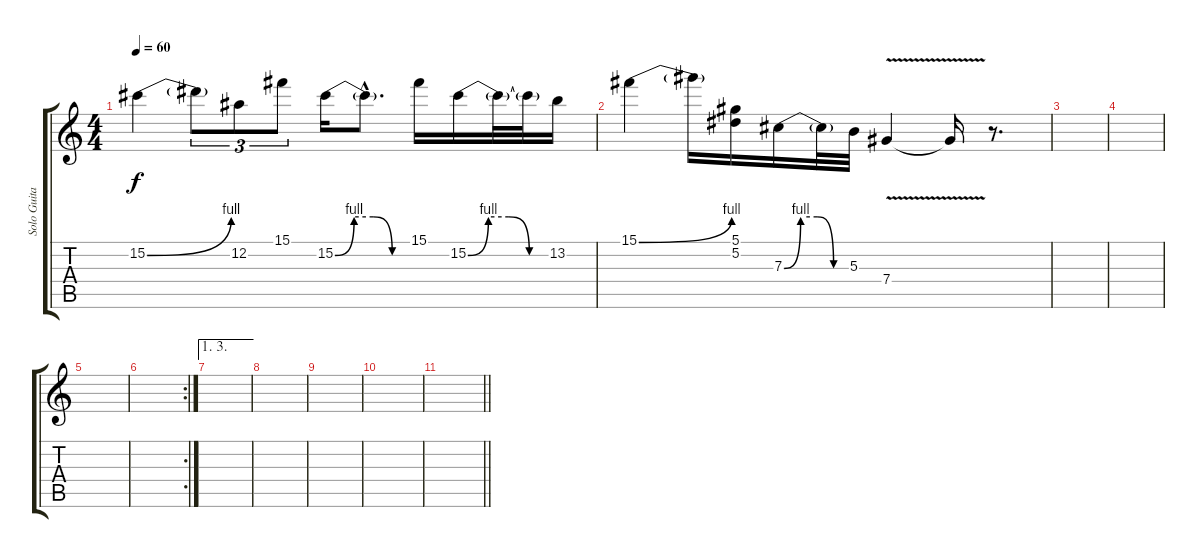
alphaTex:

\track ("Solo Guitar" "Solo Guita") {instrument distortionguitar}
\staff {score tabs}
\tuning (Eb4 Bb3 Gb3 Db3 Ab2 Eb2) {hide}
\ts (4 4)
\tempo 60
\clef g2
\ks c
15.2{be (bend 0 0 60 4)}.4{dy f} 15.2{t}.8{tu (3 2)} 12.2.8{tu (3 2)} 15.1.8{tu (3 2)} 15.2{be (custom 0 0 15 4 30 4 45 0 60 0)}.16 15.2{hac t}.8{d} 15.1.16 15.2{be (custom 0 0 15 4 30 4 45 0 60 0)}.16 15.2{t}.32 15.2{t}.32 13.2.16 |
15.1{be (bend 0 0 60 4)}.4 15.1{t}.16 (5.1 5.2).16 7.3{be (custom 0 0 15 4 30 4 45 0 60 0)}.16 7.3{t}.32 5.3.32 7.4{v}.4 7.4{t}.16 r.8{d} |
|
|
|
\rc 2
|
\ae (1 3)
|
|
|
|
\barLineRight lightlight
